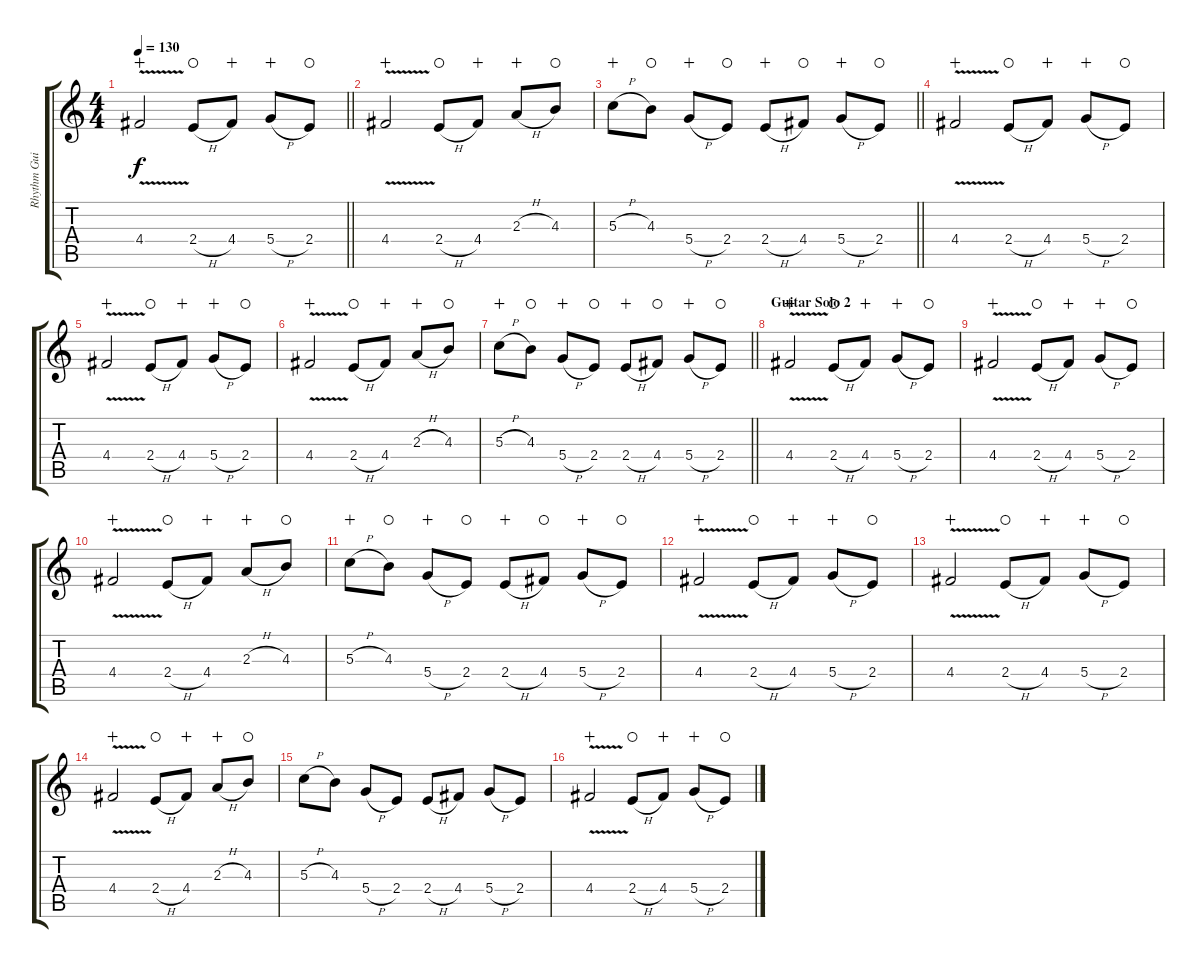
\track ("Rhythm Guitar 2" "Rhythm Gui") {instrument overdrivenguitar}
\staff {score tabs}
\tuning (E4 B3 G3 D3 A2 E2) {hide}
\ts (4 4)
\tempo 130
\clef g2
\barLineRight lightlight
\ks c
4.4{v}.2{dy f wahc} 2.4{h}.8{waho} 4.4.8{wahc} 5.4{h}.8{wahc} 2.4.8{waho} |
4.4{v}.2{wahc} 2.4{h}.8{waho} 4.4.8{wahc} 2.3{h}.8{wahc} 4.3.8{waho} |
\barLineRight lightlight
5.3{h}.8{wahc} 4.3.8{waho} 5.4{h}.8{wahc} 2.4.8{waho} 2.4{h}.8{wahc} 4.4.8{waho} 5.4{h}.8{wahc} 2.4.8{waho} |
4.4{v}.2{wahc} 2.4{h}.8{waho} 4.4.8{wahc} 5.4{h}.8{wahc} 2.4.8{waho} |
4.4{v}.2{wahc} 2.4{h}.8{waho} 4.4.8{wahc} 5.4{h}.8{wahc} 2.4.8{waho} |
4.4{v}.2{wahc} 2.4{h}.8{waho} 4.4.8{wahc} 2.3{h}.8{wahc} 4.3.8{waho} |
\barLineRight lightlight
5.3{h}.8{wahc} 4.3.8{waho} 5.4{h}.8{wahc} 2.4.8{waho} 2.4{h}.8{wahc} 4.4.8{waho} 5.4{h}.8{wahc} 2.4.8{waho} |
\section ("" "Guitar Solo 2")
4.4{v}.2{wahc} 2.4{h}.8{waho} 4.4.8{wahc} 5.4{h}.8{wahc} 2.4.8{waho} |
4.4{v}.2{wahc} 2.4{h}.8{waho} 4.4.8{wahc} 5.4{h}.8{wahc} 2.4.8{waho} |
4.4{v}.2{wahc} 2.4{h}.8{waho} 4.4.8{wahc} 2.3{h}.8{wahc} 4.3.8{waho} |
5.3{h}.8{wahc} 4.3.8{waho} 5.4{h}.8{wahc} 2.4.8{waho} 2.4{h}.8{wahc} 4.4.8{waho} 5.4{h}.8{wahc} 2.4.8{waho} |
4.4{v}.2{wahc} 2.4{h}.8{waho} 4.4.8{wahc} 5.4{h}.8{wahc} 2.4.8{waho} |
4.4{v}.2{wahc} 2.4{h}.8{waho} 4.4.8{wahc} 5.4{h}.8{wahc} 2.4.8{waho} |
4.4{v}.2{wahc} 2.4{h}.8{waho} 4.4.8{wahc} 2.3{h}.8{wahc} 4.3.8{waho} |
5.3{h}.8 4.3.8 5.4{h}.8 2.4.8 2.4{h}.8 4.4.8 5.4{h}.8 2.4.8 |
4.4{v}.2{wahc} 2.4{h}.8{waho} 4.4.8{wahc} 5.4{h}.8{wahc} 2.4.8{waho}
